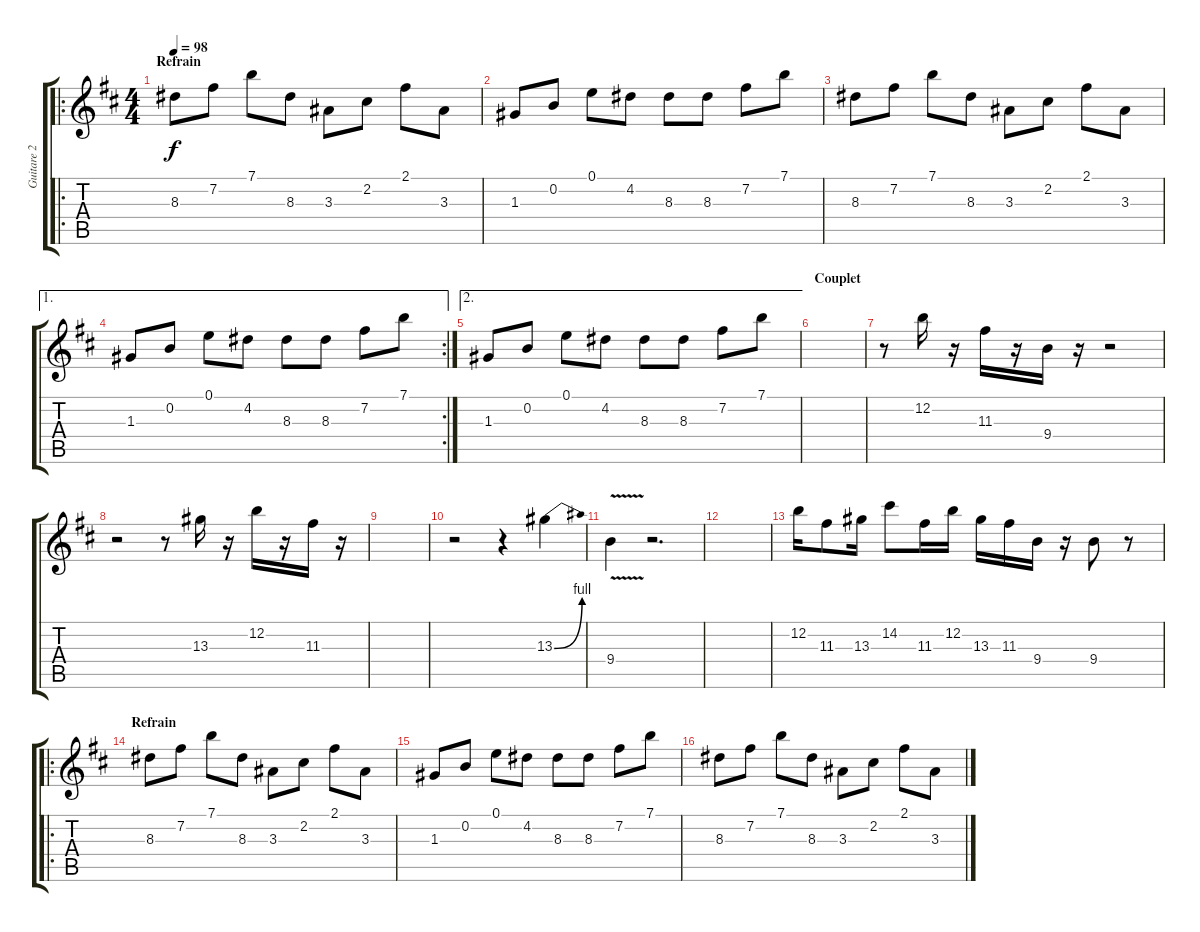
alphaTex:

\track ("Guitare 2" "Guitare 2") {instrument acousticguitarsteel}
\staff {score tabs}
\tuning (E4 B3 G3 D3 A2 E2) {hide}
\ro
\ts (4 4)
\section ("" "Refrain")
\tempo 98
\clef g2
\ks d
8.3.8{dy f} 7.2.8 7.1.8 8.3.8 3.3.8 2.2.8 2.1.8 3.3.8 |
1.3.8 0.2.8 0.1.8 4.2.8 8.3.8 8.3.8 7.2.8 7.1.8 |
8.3.8 7.2.8 7.1.8 8.3.8 3.3.8 2.2.8 2.1.8 3.3.8 |
\ae 1
\rc 2
1.3.8 0.2.8 0.1.8 4.2.8 8.3.8 8.3.8 7.2.8 7.1.8 |
\ae 2
1.3.8 0.2.8 0.1.8 4.2.8 8.3.8 8.3.8 7.2.8 7.1.8 |
\section ("" "Couplet")
|
r.8 12.2.16 r.16 11.3.16 r.16 9.4.16 r.16 r.2 |
r.2 r.8 13.3.16 r.16 12.2.16 r.16 11.3.16 r.16 |
|
r.2 r.4 13.3{be (bend 0 0 60 4)}.4 |
9.4{v}.4 r.2{d} |
|
12.2.16 11.3.8 13.3.16 14.2.8 11.3.16 12.2.16 13.3.16 11.3.16 9.4.16 r.16 9.4.8 r.8 |
\ro
\section ("" "Refrain")
8.3.8 7.2.8 7.1.8 8.3.8 3.3.8 2.2.8 2.1.8 3.3.8 |
1.3.8 0.2.8 0.1.8 4.2.8 8.3.8 8.3.8 7.2.8 7.1.8 |
8.3.8 7.2.8 7.1.8 8.3.8 3.3.8 2.2.8 2.1.8 3.3.8
